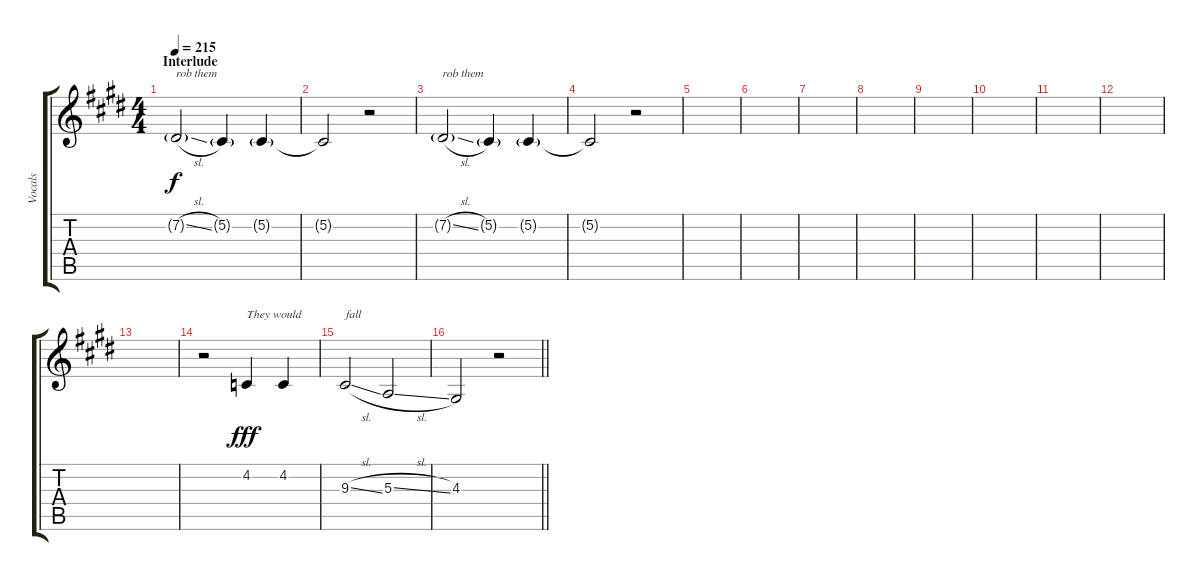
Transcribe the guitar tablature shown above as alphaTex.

\track ("Vocals" "Vocals") {instrument tenorsax}
\staff {score tabs}
\tuning (Db4 Ab3 E3 B2 Gb2 Db2) {hide}
\ts (4 4)
\section ("" "Interlude")
\tempo 215
\clef g2
\ks e
7.2{sl g}.2{txt "rob them" dy f} 5.2{g}.4 5.2{g}.4 |
5.2{t}.2 r.2 |
7.2{sl g}.2{txt "rob them"} 5.2{g}.4 5.2{g}.4 |
5.2{t}.2 r.2 |
|
|
|
|
|
|
|
|
|
r.2 4.2.4{txt "They would" dy fff} 4.2.4 |
9.3{sl}.2{txt "fall"} 5.3{sl}.2 |
\barLineRight lightlight
4.3.2 r.2
